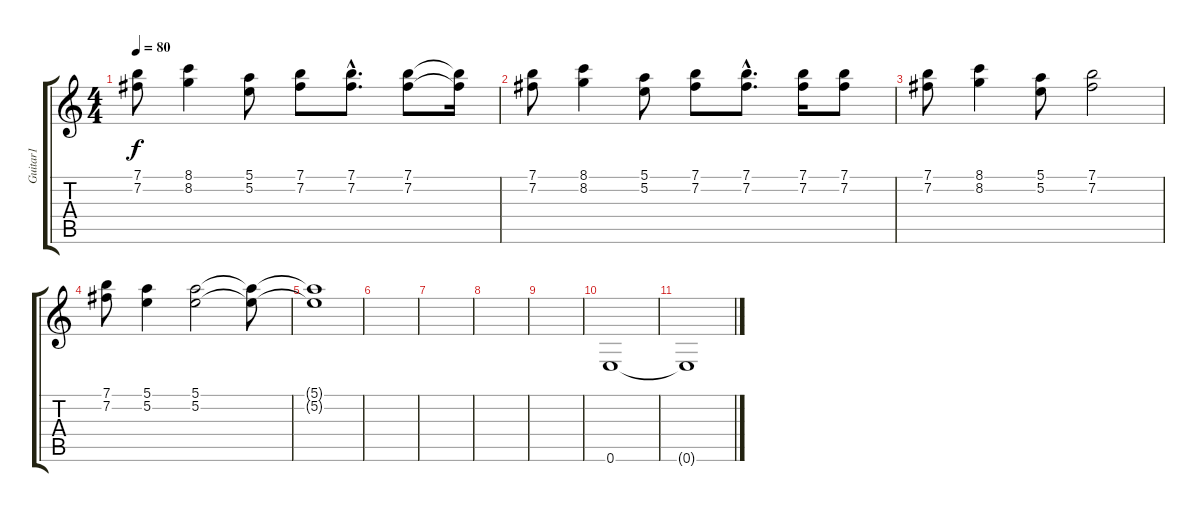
\track ("Guitar1" "Guitar1") {instrument distortionguitar}
\staff {score tabs}
\tuning (E4 B3 G3 D3 A2 E2) {hide}
\ts (4 4)
\tempo 80
\clef g2
\ks c
(7.1 7.2).8{dy f} (8.1 8.2).4 (5.1 5.2).8 (7.1 7.2).8 (7.1{hac} 7.2{hac}).8{d} (7.1 7.2).8 (7.1{t} 7.2{t}).16 |
(7.1 7.2).8 (8.1 8.2).4 (5.1 5.2).8 (7.1 7.2).8 (7.1{hac} 7.2{hac}).8{d} (7.1 7.2).16 (7.1 7.2).8 |
(7.1 7.2).8 (8.1 8.2).4 (5.1 5.2).8 (7.1 7.2).2 |
(7.1 7.2).8 (5.1 5.2).4 (5.1 5.2).2 (5.1{t} 5.2{t}).8 |
(5.1{t} 5.2{t}).1{volume 0} |
|
|
|
|
0.6.1{volume 16 instrument guitarharmonics} |
0.6{t}.1{volume 0 instrument guitarharmonics}
